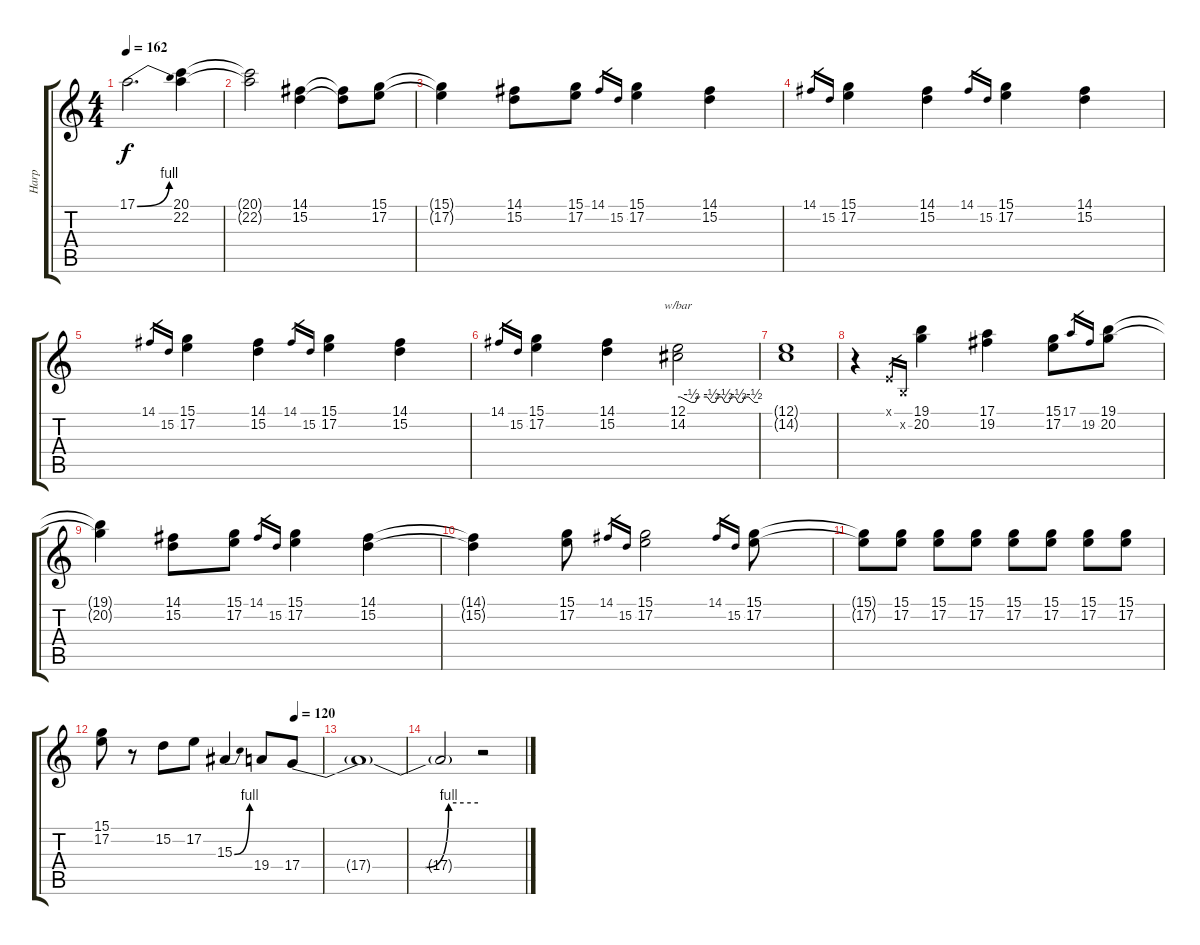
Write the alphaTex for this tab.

\track ("Harp" "Harp") {instrument harmonica}
\staff {score tabs}
\tuning (E4 B3 G3 D3 A2 E2) {hide}
\ts (4 4)
\tempo 162
\clef g2
\ks c
17.1{be (bend 0 0 60 4)}.2{d dy f} (20.1 22.2).4 |
(20.1{t} 22.2{t}).2 (14.1 15.2).4 (14.1{t} 15.2{t}).8 (15.1 17.2).8 |
(15.1{t} 17.2{t}).4 (14.1 15.2).8 (15.1 17.2).8 14.1.16{gr} 15.2.16{gr} (15.1 17.2).4 (14.1 15.2).4 |
14.1.16{gr} 15.2.16{gr} (15.1 17.2).4 (14.1 15.2).4 14.1.16{gr} 15.2.16{gr} (15.1 17.2).4 (14.1 15.2).4 |
14.1.16{gr} 15.2.16{gr} (15.1 17.2).4 (14.1 15.2).4 14.1.16{gr} 15.2.16{gr} (15.1 17.2).4 (14.1 15.2).4 |
14.1.16{gr} 15.2.16{gr} (15.1 17.2).4 (14.1 15.2).4 (12.1 14.2).2{tbe (custom default 0 0 2 0 10 -2 13 -2 15 0 22 0 25 -2 28 -2 30 0 33 0 35 -2 38 -2 40 0 43 0 45 -2 48 -2 50 0 53 0 57 -2 60 -2)} |
(12.1{t} 14.2{t}).1 |
r.4 0.1{x}.16{gr} 0.2{x}.16{gr} (19.1 20.2).4 (17.1 19.2).4 (15.1 17.2).8 17.1.16{gr} 19.2.16{gr} (19.1 20.2).8 |
(19.1{t} 20.2{t}).4 (14.1 15.2).8 (15.1 17.2).8 14.1.16{gr} 15.2.16{gr} (15.1 17.2).4 (14.1 15.2).4 |
(14.1{t} 15.2{t}).4 (15.1 17.2).8 14.1.16{gr} 15.2.16{gr} (15.1 17.2).2 14.1.16{gr} 15.2.16{gr} (15.1 17.2).8 |
(15.1{t} 17.2{t}).8 (15.1 17.2).8 (15.1 17.2).8 (15.1 17.2).8 (15.1 17.2).8 (15.1 17.2).8 (15.1 17.2).8 (15.1 17.2).8 |
\tempo (120 0.875)
(15.1 17.2).8 r.8 15.2.8 17.2.8 15.3{be (bend 0 0 60 4)}.4 19.4.8 17.4{be (custom 0 0 42 0 50 4 60 4)}.8 |
17.4{t}.1 |
17.4{t}.2 r.2
